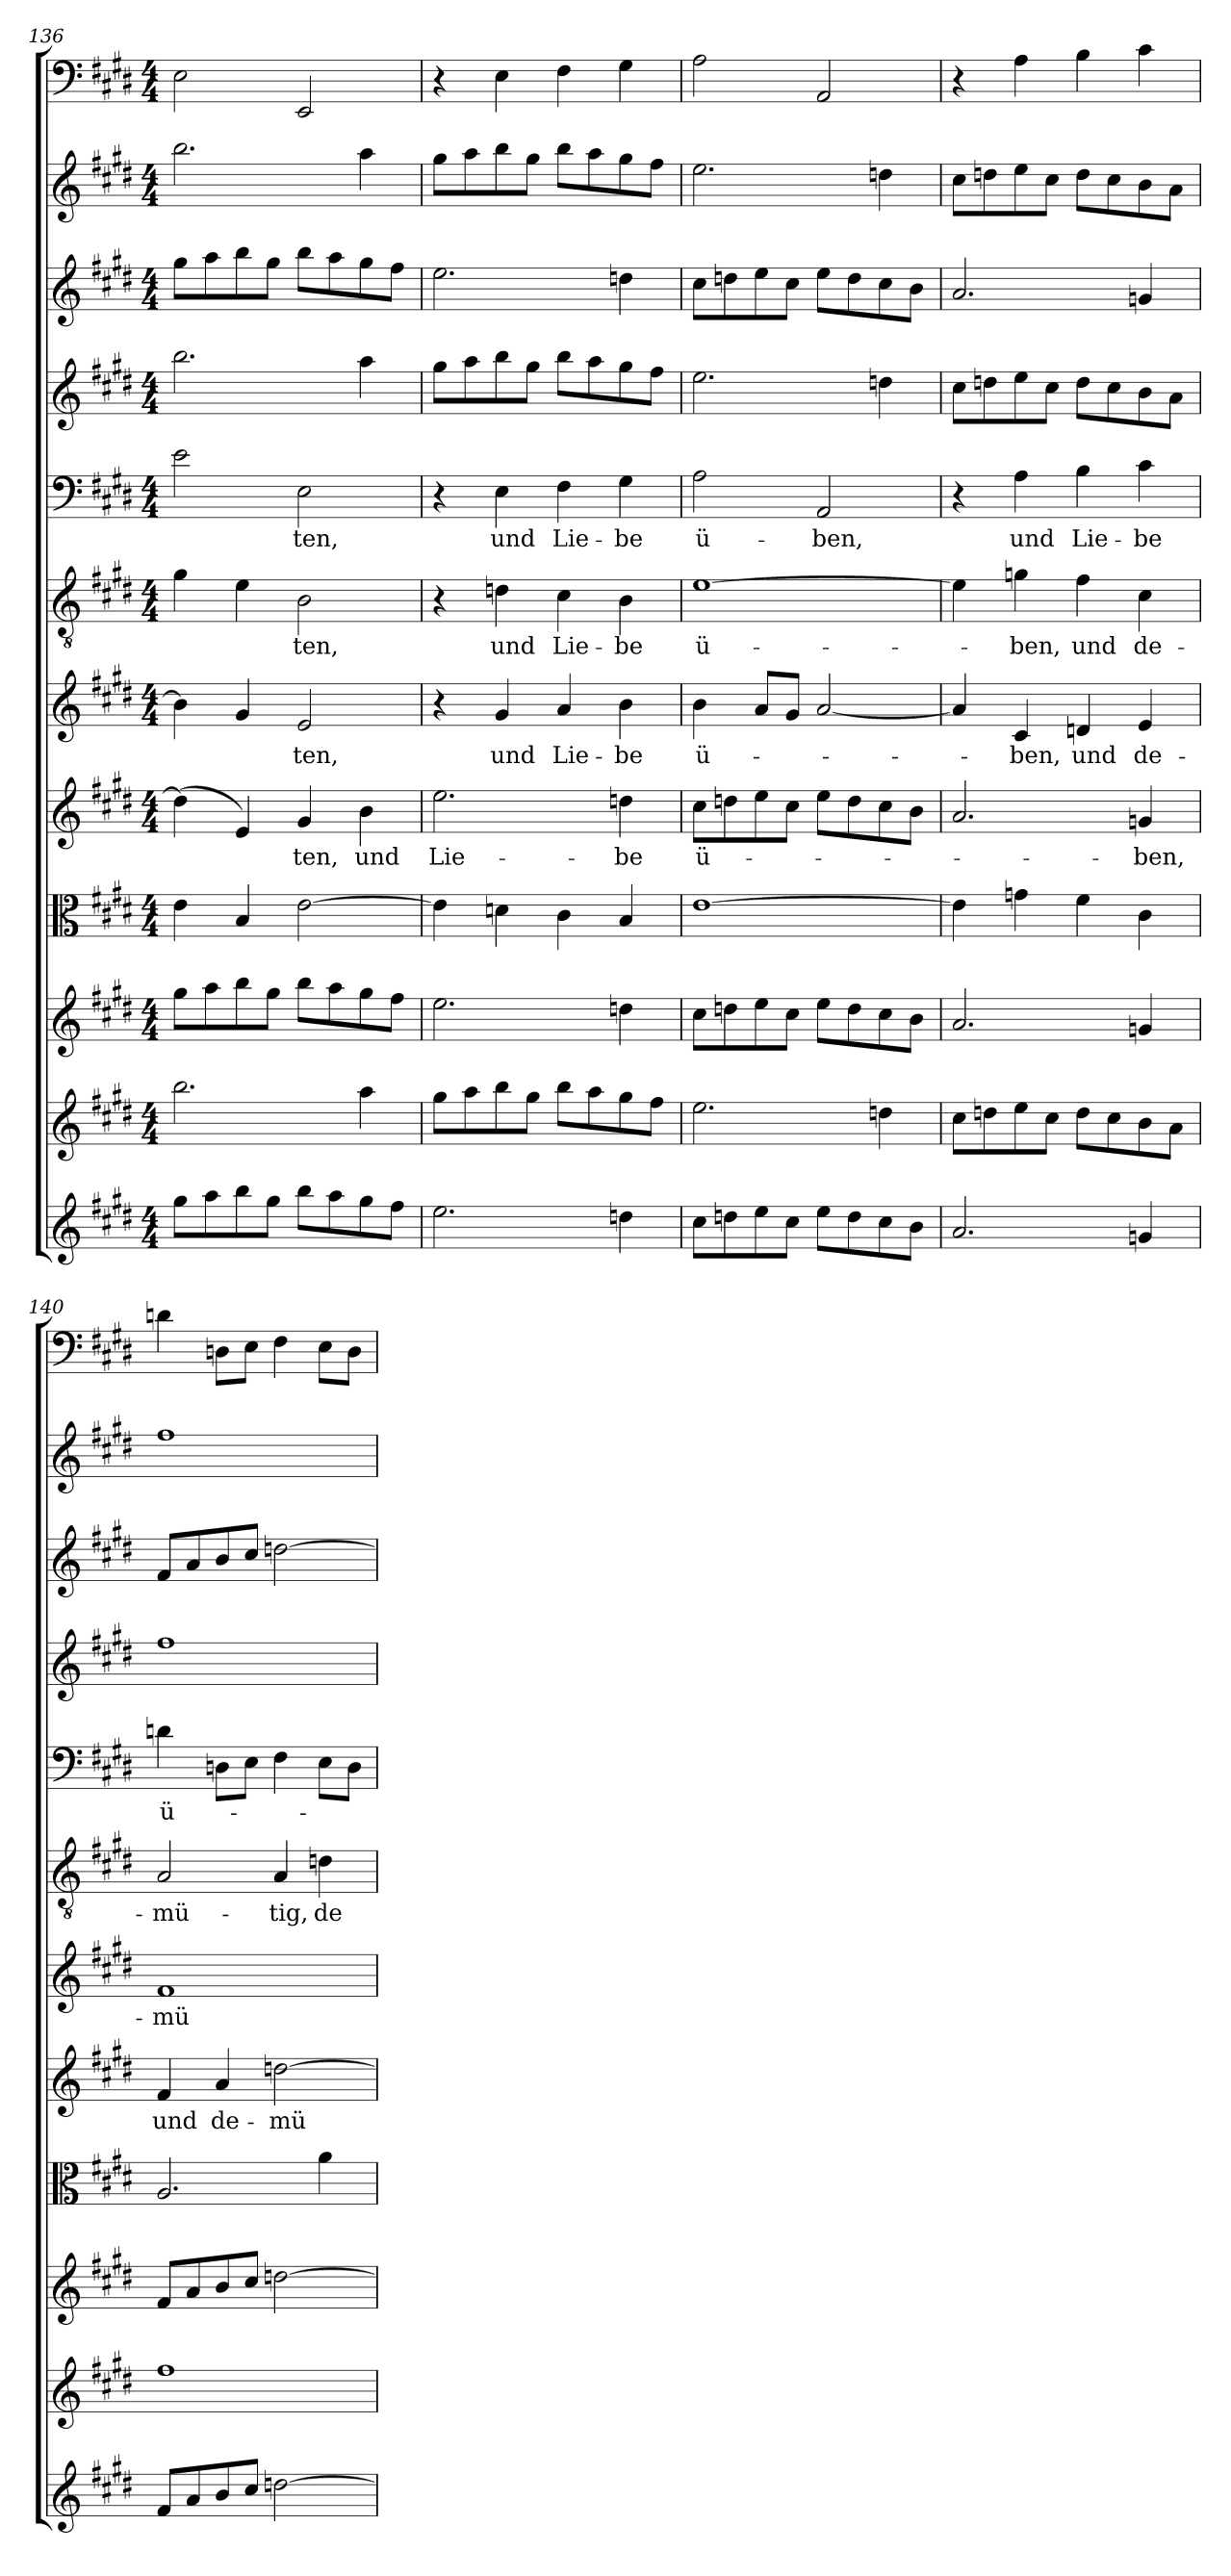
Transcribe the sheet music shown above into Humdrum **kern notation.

**kern	**kern	**kern	**kern	**kern	**text	**kern	**text	**kern	**text	**kern	**text	**kern	**kern	**kern	**kern
*part12	*part11	*part10	*part9	*part8	*part8	*part7	*part7	*part6	*part6	*part5	*part5	*part4	*part3	*part2	*part1
*staff12	*staff11	*staff10	*staff9	*staff8	*staff8	*staff7	*staff7	*staff6	*staff6	*staff5	*staff5	*staff4	*staff3	*staff2	*staff1
*clefG2	*clefG2	*clefG2	*clefC3	*clefG2	*	*clefG2	*	*clefGv2	*	*clefF4	*	*clefG2	*clefG2	*clefG2	*clefF4
*k[f#c#g#d#]	*k[f#c#g#d#]	*k[f#c#g#d#]	*k[f#c#g#d#]	*k[f#c#g#d#]	*	*k[f#c#g#d#]	*	*k[f#c#g#d#]	*	*k[f#c#g#d#]	*	*k[f#c#g#d#]	*k[f#c#g#d#]	*k[f#c#g#d#]	*k[f#c#g#d#]
*E:	*E:	*E:	*E:	*E:	*	*E:	*	*E:	*	*E:	*	*E:	*E:	*E:	*E:
*M4/4	*M4/4	*M4/4	*M4/4	*M4/4	*	*M4/4	*	*M4/4	*	*M4/4	*	*M4/4	*M4/4	*M4/4	*M4/4
=136	=136	=136	=136	=136	=136	=136	=136	=136	=136	=136	=136	=136	=136	=136	=136
8gg#\L	2.bb\	8gg#\L	4e\	(4dd\]	.	4b\]	.	4g#\	.	2e\	.	2.bb\	8gg#\L	2.bb\	2E\
8aa\	.	8aa\	.	.	.	.	.	.	.	.	.	.	8aa\	.	.
8bb\	.	8bb\	4B/	4e/)	.	4g#/	.	4e\	.	.	.	.	8bb\	.	.
8gg#\J	.	8gg#\J	.	.	.	.	.	.	.	.	.	.	8gg#\J	.	.
8bb\L	.	8bb\L	[2e\	4g#/	-ten,	2e/	-ten,	2B\	-ten,	2E\	-ten,	.	8bb\L	.	2EE/
8aa\	.	8aa\	.	.	.	.	.	.	.	.	.	.	8aa\	.	.
8gg#\	4aa\	8gg#\	.	4b\	und	.	.	.	.	.	.	4aa\	8gg#\	4aa\	.
8ff#\J	.	8ff#\J	.	.	.	.	.	.	.	.	.	.	8ff#\J	.	.
=137	=137	=137	=137	=137	=137	=137	=137	=137	=137	=137	=137	=137	=137	=137	=137
2.ee\	8gg#\L	2.ee\	4e\]	2.ee\	Lie-	4r	.	4r	.	4r	.	8gg#\L	2.ee\	8gg#\L	4r
.	8aa\	.	.	.	.	.	.	.	.	.	.	8aa\	.	8aa\	.
.	8bb\	.	4dn\	.	.	4g#/	und	4dn\	und	4E\	und	8bb\	.	8bb\	4E\
.	8gg#\J	.	.	.	.	.	.	.	.	.	.	8gg#\J	.	8gg#\J	.
.	8bb\L	.	4c#\	.	.	4a/	Lie-	4c#\	Lie-	4F#\	Lie-	8bb\L	.	8bb\L	4F#\
.	8aa\	.	.	.	.	.	.	.	.	.	.	8aa\	.	8aa\	.
4ddn\	8gg#\	4ddn\	4B/	4ddn\	-be	4b\	-be	4B\	-be	4G#\	-be	8gg#\	4ddn\	8gg#\	4G#\
.	8ff#\J	.	.	.	.	.	.	.	.	.	.	8ff#\J	.	8ff#\J	.
=138	=138	=138	=138	=138	=138	=138	=138	=138	=138	=138	=138	=138	=138	=138	=138
8cc#\L	2.ee\	8cc#\L	[1e\	8cc#\L	ü-	4b\	ü-	[1e\	ü-	2A\	ü-	2.ee\	8cc#\L	2.ee\	2A\
8ddn\	.	8ddn\	.	8ddn\	.	.	.	.	.	.	.	.	8ddn\	.	.
8ee\	.	8ee\	.	8ee\	.	8a/L	.	.	.	.	.	.	8ee\	.	.
8cc#\J	.	8cc#\J	.	8cc#\J	.	8g#/J	.	.	.	.	.	.	8cc#\J	.	.
8ee\L	.	8ee\L	.	8ee\L	.	[2a/	.	.	.	2AA/	-ben,	.	8ee\L	.	2AA/
8dd\	.	8dd\	.	8dd\	.	.	.	.	.	.	.	.	8dd\	.	.
8cc#\	4ddn\	8cc#\	.	8cc#\	.	.	.	.	.	.	.	4ddn\	8cc#\	4ddn\	.
8b\J	.	8b\J	.	8b\J	.	.	.	.	.	.	.	.	8b\J	.	.
=139	=139	=139	=139	=139	=139	=139	=139	=139	=139	=139	=139	=139	=139	=139	=139
2.a/	8cc#\L	2.a/	4e\]	2.a/	.	4a/]	.	4e\]	.	4r	.	8cc#\L	2.a/	8cc#\L	4r
.	8ddn\	.	.	.	.	.	.	.	.	.	.	8ddn\	.	8ddn\	.
.	8ee\	.	4gn\	.	.	4c#/	-ben,	4gn\	-ben,	4A\	und	8ee\	.	8ee\	4A\
.	8cc#\J	.	.	.	.	.	.	.	.	.	.	8cc#\J	.	8cc#\J	.
.	8dd\L	.	4f#\	.	.	4dn/	und	4f#\	und	4B\	Lie-	8dd\L	.	8dd\L	4B\
.	8cc#\	.	.	.	.	.	.	.	.	.	.	8cc#\	.	8cc#\	.
4gn/	8b\	4gn/	4c#\	4gn/	-ben,	4e/	de-	4c#\	de-	4c#\	-be	8b\	4gn/	8b\	4c#\
.	8a\J	.	.	.	.	.	.	.	.	.	.	8a\J	.	8a\J	.
=140	=140	=140	=140	=140	=140	=140	=140	=140	=140	=140	=140	=140	=140	=140	=140
8f#/L	1ff#\	8f#/L	2.A/	4f#/	und	1f#/	-mü-	2A/	-mü-	4dn\	ü-	1ff#\	8f#/L	1ff#\	4dn\
8a/	.	8a/	.	.	.	.	.	.	.	.	.	.	8a/	.	.
8b/	.	8b/	.	4a/	de-	.	.	.	.	8Dn\L	.	.	8b/	.	8Dn\L
8cc#/J	.	8cc#/J	.	.	.	.	.	.	.	8E\J	.	.	8cc#/J	.	8E\J
[2ddn\	.	[2ddn\	.	[2ddn\	-mü-	.	.	4A/	-tig,	4F#\	.	.	[2ddn\	.	4F#\
.	.	.	4a\	.	.	.	.	4dn\	de-	8E\L	.	.	.	.	8E\L
.	.	.	.	.	.	.	.	.	.	8D\J	.	.	.	.	8D\J
=	=	=	=	=	=	=	=	=	=	=	=	=	=	=	=
*-	*-	*-	*-	*-	*-	*-	*-	*-	*-	*-	*-	*-	*-	*-	*-
